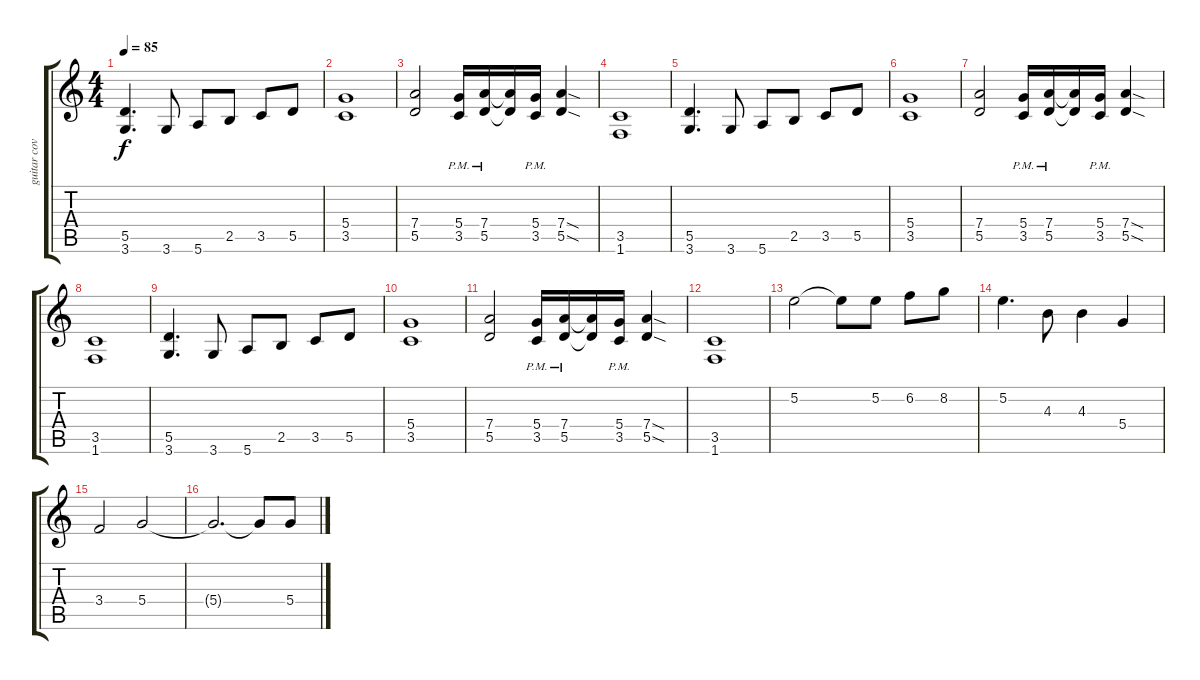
\track ("guitar cover by Eric Lo" "guitar cov") {instrument electricguitarclean}
\staff {score tabs}
\tuning (E4 B3 G3 D3 A2 E2) {hide}
\ts (4 4)
\tempo 85
\clef g2
\ks c
(5.5 3.6).4{d dy f} 3.6.8 5.6.8 2.5.8 3.5.8 5.5.8 |
(5.4 3.5).1 |
(7.4 5.5).2 (5.4{pm} 3.5{pm}).16 (7.4{pm} 5.5{pm}).16 (7.4{t} 5.5{t}).16 (5.4{pm} 3.5{pm}).16 (7.4{sod} 5.5{sod}).4 |
(3.5 1.6).1 |
(5.5 3.6).4{d} 3.6.8 5.6.8 2.5.8 3.5.8 5.5.8 |
(5.4 3.5).1 |
(7.4 5.5).2 (5.4{pm} 3.5{pm}).16 (7.4{pm} 5.5{pm}).16 (7.4{t} 5.5{t}).16 (5.4{pm} 3.5{pm}).16 (7.4{sod} 5.5{sod}).4 |
(3.5 1.6).1 |
(5.5 3.6).4{d} 3.6.8 5.6.8 2.5.8 3.5.8 5.5.8 |
(5.4 3.5).1 |
(7.4 5.5).2 (5.4{pm} 3.5{pm}).16 (7.4{pm} 5.5{pm}).16 (7.4{t} 5.5{t}).16 (5.4{pm} 3.5{pm}).16 (7.4{sod} 5.5{sod}).4 |
(3.5 1.6).1 |
5.2.2 5.2{t}.8 5.2.8 6.2.8 8.2.8 |
5.2.4{d} 4.3.8 4.3.4 5.4.4 |
3.4.2 5.4.2 |
5.4{t}.2{d} 5.4{t}.8 5.4.8
